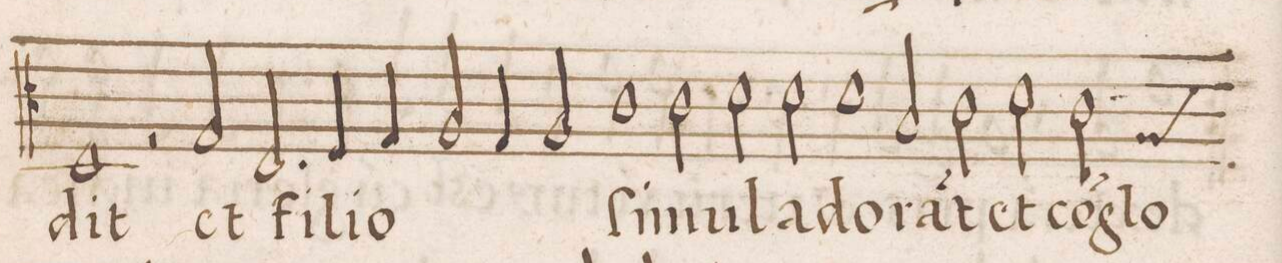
**kern	**text
*I"ALTVS	*
*clefC3	*
*k[]	*
*met(C|)	*
*M2/1	*
1D/	-dit
2r	.
2G/	et
=109-	=109-
2.E/	fi-
4F/	-li-
4G/	-o
2A/	.
4G/	.
=110-	=110-
2A/	.
1c\	ſi-
2c\	-mul
=111-	=111-
2d\	a-
2d\	-do-
1d\	-ra-
=112-	=112-
2B/	-t(ur)
2c\	et
2d\	co(n)-
*custos:A	*
2c\	-glo-
=113-	=113-
*-	*-
